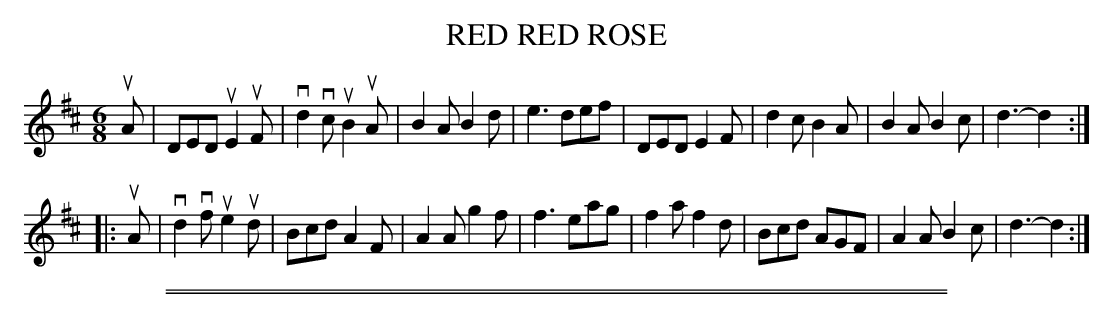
X:1
T: RED RED ROSE
M: 6/8
L: 1/8
K: D
uA |\
DED uE2uF | vd2vc uB2uA | B2A B2d | e3 def |\
DED E2F | d2c B2A | B2A B2c | d3- d2 :|
|: uA |\
vd2vf ue2ud | Bcd A2F | A2A g2f | f3 eag |\
f2a f2d | Bcd AGF | A2A B2c | d3- d2 :|
